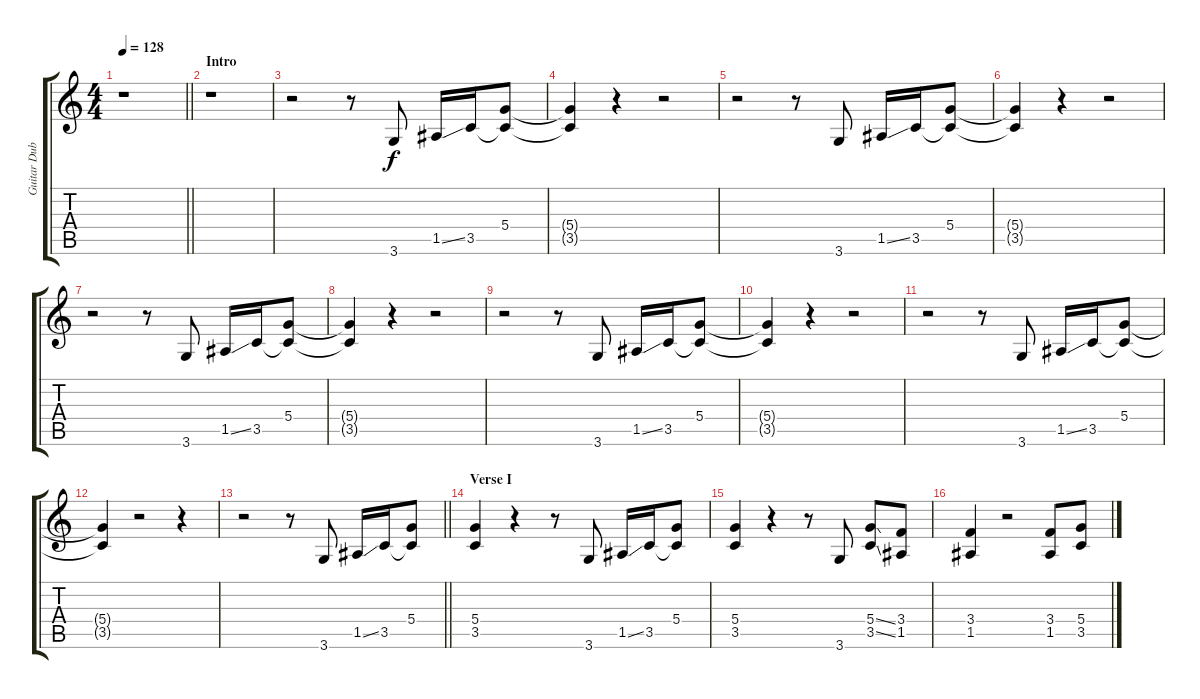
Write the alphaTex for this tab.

\track ("Guitar Dub" "Guitar Dub") {instrument distortionguitar}
\staff {score tabs}
\tuning (E4 B3 G3 D3 A2 E2) {hide}
\ts (4 4)
\tempo 128
\clef g2
\barLineRight lightlight
\ks c
r.1{dy f instrument distortionguitar} |
\section ("" "Intro")
r.1 |
r.2 r.8 3.6.8 1.5{ss}.16 3.5.16 (5.4 3.5{t}).8 |
(5.4{t} 3.5{t}).4 r.4 r.2 |
r.2 r.8 3.6.8 1.5{ss}.16 3.5.16 (5.4 3.5{t}).8 |
(5.4{t} 3.5{t}).4 r.4 r.2 |
r.2 r.8 3.6.8 1.5{ss}.16 3.5.16 (5.4 3.5{t}).8 |
(5.4{t} 3.5{t}).4 r.4 r.2 |
r.2 r.8 3.6.8 1.5{ss}.16 3.5.16 (5.4 3.5{t}).8 |
(5.4{t} 3.5{t}).4 r.4 r.2 |
r.2 r.8 3.6.8 1.5{ss}.16 3.5.16 (5.4 3.5{t}).8 |
(5.4{t} 3.5{t}).4 r.2 r.4 |
\barLineRight lightlight
r.2 r.8 3.6.8 1.5{ss}.16 3.5.16 (5.4 3.5{t}).8 |
\section ("" "Verse I")
(5.4 3.5).4 r.4 r.8 3.6.8 1.5{ss}.16 3.5.16 (5.4 3.5{t}).8 |
(5.4 3.5).4 r.4 r.8 3.6.8 (5.4{ss} 3.5{ss}).8 (3.4 1.5).8 |
(3.4 1.5).4 r.2 (3.4 1.5).8 (5.4 3.5).8
